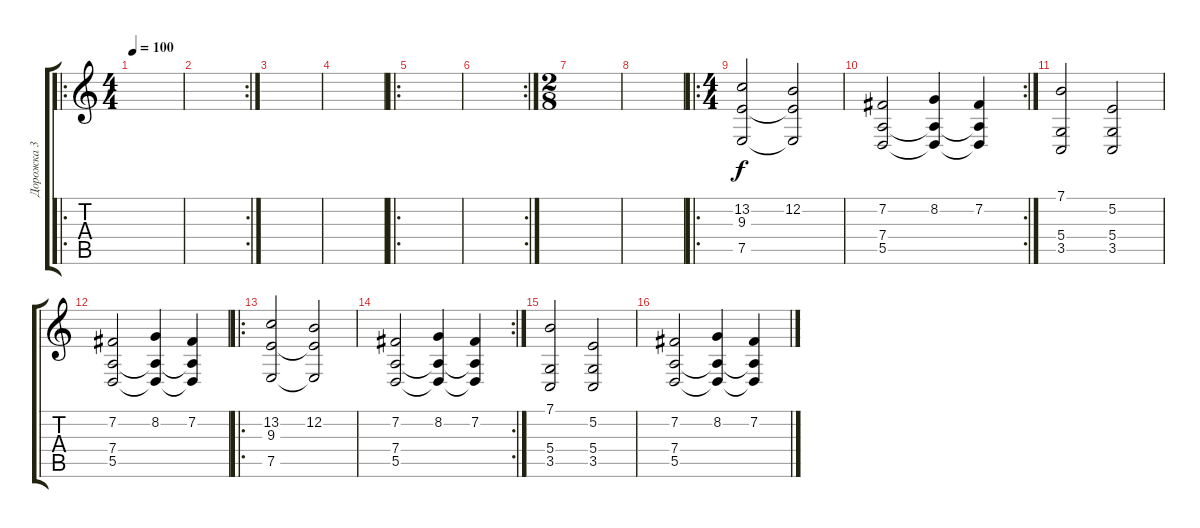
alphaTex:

\track ("Дорожка 3" "Дорожка 3") {instrument synthstrings1}
\staff {score tabs}
\tuning (E4 B3 G3 D3 A2 E2) {hide}
\ro
\ts (4 4)
\tempo 100
\clef g2
\ks c
|
\rc 2
|
|
|
\ro
|
\rc 2
|
\ts (2 8)
|
|
\ro
\ts (4 4)
(13.2 9.3 7.5).2 (12.2 9.3{t} 7.5{t}).2 |
\rc 2
(7.2 7.4 5.5).2 (8.2 7.4{t} 5.5{t}).4 (7.2 7.4{t} 5.5{t}).4 |
(7.1 5.4 3.5).2 (5.2 5.4 3.5).2 |
(7.2 7.4 5.5).2 (8.2 7.4{t} 5.5{t}).4 (7.2 7.4{t} 5.5{t}).4 |
\ro
(13.2 9.3 7.5).2 (12.2 9.3{t} 7.5{t}).2 |
\rc 2
(7.2 7.4 5.5).2 (8.2 7.4{t} 5.5{t}).4 (7.2 7.4{t} 5.5{t}).4 |
(7.1 5.4 3.5).2 (5.2 5.4 3.5).2 |
(7.2 7.4 5.5).2 (8.2 7.4{t} 5.5{t}).4 (7.2 7.4{t} 5.5{t}).4
